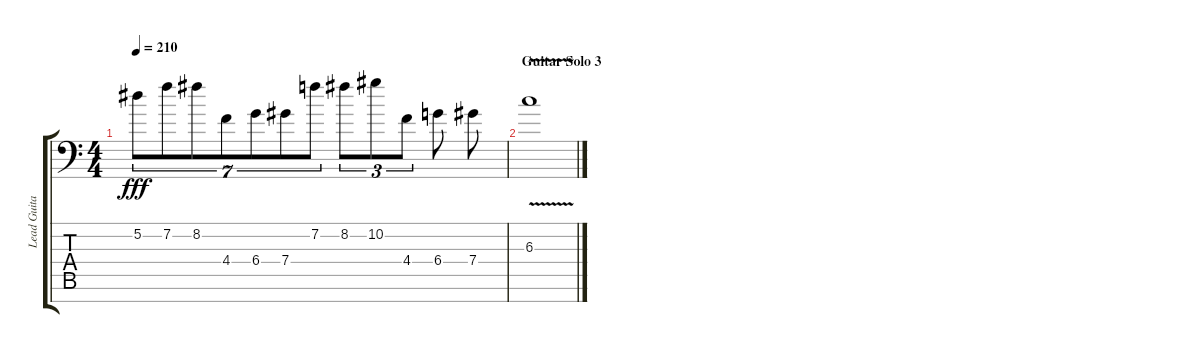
\track ("Lead Guitar 2" "Lead Guita") {instrument overdrivenguitar}
\staff {score tabs}
\tuning (Eb4 Bb3 Gb3 Db3 Ab2 Eb2 Bb1) {hide}
\ts (4 4)
\tempo 210
\clef f4
\ks c
5.2.8{tu (7 4) dy fff} 7.2.8{tu (7 4)} 8.2.8{tu (7 4)} 4.4.8{tu (7 4)} 6.4.8{tu (7 4)} 7.4.8{tu (7 4)} 7.2.8{tu (7 4)} 8.2.8{tu (3 2)} 10.2.8{tu (3 2)} 4.4.8{tu (3 2)} 6.4.8 7.4.8 |
\section ("" "Guitar Solo 3")
6.3{v}.1
